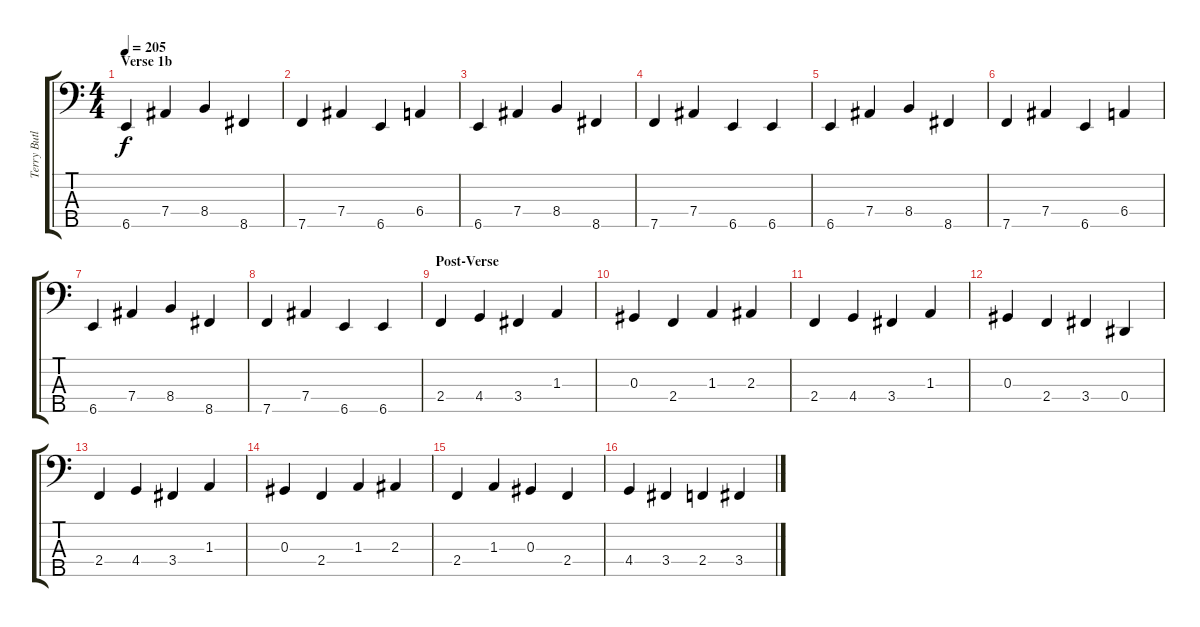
\track ("Terry Butler - Bass" "Terry Butl") {instrument electricbassfinger}
\staff {score tabs}
\tuning (Gb2 Db2 Ab1 Eb1 Bb0) {hide}
\ts (4 4)
\section ("" "Verse 1b")
\tempo 205
\clef f4
\ks c
6.5.4{dy f} 7.4.4 8.4.4 8.5.4 |
7.5.4 7.4.4 6.5.4 6.4.4 |
6.5.4 7.4.4 8.4.4 8.5.4 |
7.5.4 7.4.4 6.5.4 6.5.4 |
6.5.4 7.4.4 8.4.4 8.5.4 |
7.5.4 7.4.4 6.5.4 6.4.4 |
6.5.4 7.4.4 8.4.4 8.5.4 |
7.5.4 7.4.4 6.5.4 6.5.4 |
\section ("" "Post-Verse")
2.4.4 4.4.4 3.4.4 1.3.4 |
0.3.4 2.4.4 1.3.4 2.3.4 |
2.4.4 4.4.4 3.4.4 1.3.4 |
0.3.4 2.4.4 3.4.4 0.4.4 |
2.4.4 4.4.4 3.4.4 1.3.4 |
0.3.4 2.4.4 1.3.4 2.3.4 |
2.4.4 1.3.4 0.3.4 2.4.4 |
4.4.4 3.4.4 2.4.4 3.4.4
